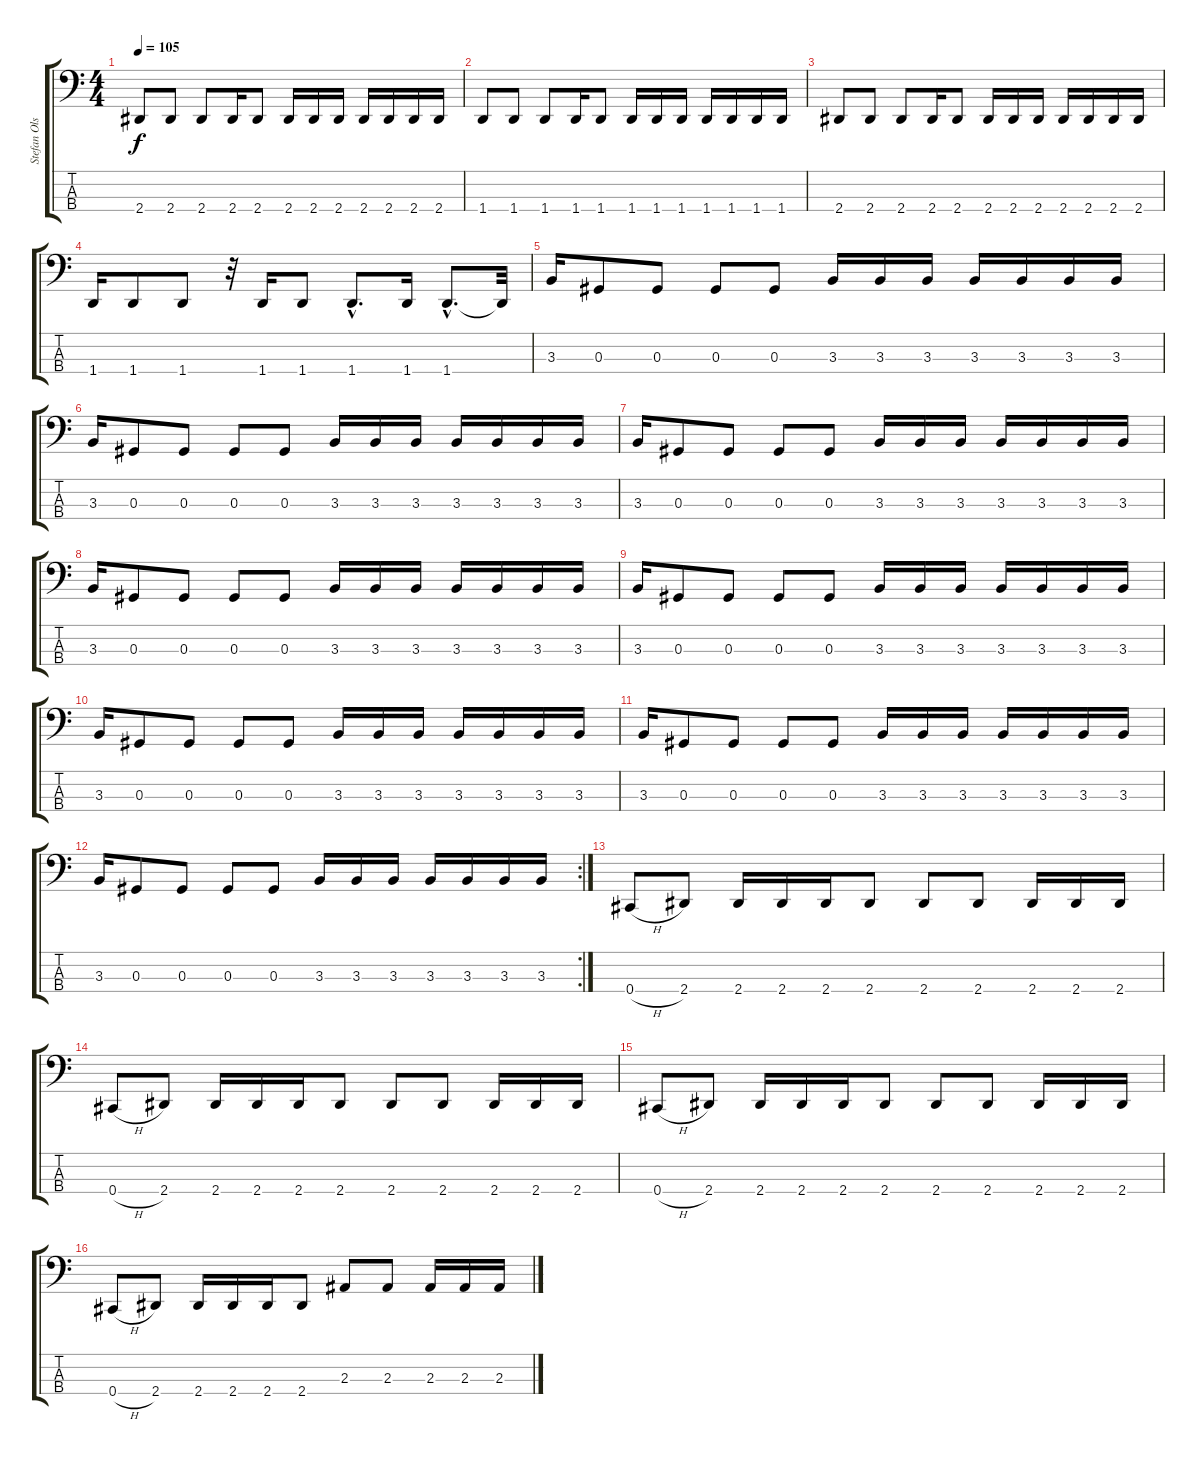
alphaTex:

\track ("Stefan Olsdal" "Stefan Ols") {instrument electricbassfinger}
\staff {score tabs}
\tuning (Gb2 Db2 Ab1 Db1) {hide}
\ts (4 4)
\tempo 105
\clef f4
\ks c
2.4.8{dy f} 2.4.8 2.4.8 2.4.16 2.4.8 2.4.16 2.4.16 2.4.16 2.4.16 2.4.16 2.4.16 2.4.16 |
1.4.8 1.4.8 1.4.8 1.4.16 1.4.8 1.4.16 1.4.16 1.4.16 1.4.16 1.4.16 1.4.16 1.4.16 |
2.4.8 2.4.8 2.4.8 2.4.16 2.4.8 2.4.16 2.4.16 2.4.16 2.4.16 2.4.16 2.4.16 2.4.16 |
1.4.16 1.4.8 1.4.8 r.32 1.4.16 1.4.8 1.4{hac}.8{d} 1.4.16 1.4{hac}.8{d} 1.4{t}.32 |
3.3.16 0.3.8 0.3.8 0.3.8 0.3.8 3.3.16 3.3.16 3.3.16 3.3.16 3.3.16 3.3.16 3.3.16 |
3.3.16 0.3.8 0.3.8 0.3.8 0.3.8 3.3.16 3.3.16 3.3.16 3.3.16 3.3.16 3.3.16 3.3.16 |
3.3.16 0.3.8 0.3.8 0.3.8 0.3.8 3.3.16 3.3.16 3.3.16 3.3.16 3.3.16 3.3.16 3.3.16 |
3.3.16 0.3.8 0.3.8 0.3.8 0.3.8 3.3.16 3.3.16 3.3.16 3.3.16 3.3.16 3.3.16 3.3.16 |
3.3.16 0.3.8 0.3.8 0.3.8 0.3.8 3.3.16 3.3.16 3.3.16 3.3.16 3.3.16 3.3.16 3.3.16 |
3.3.16 0.3.8 0.3.8 0.3.8 0.3.8 3.3.16 3.3.16 3.3.16 3.3.16 3.3.16 3.3.16 3.3.16 |
3.3.16 0.3.8 0.3.8 0.3.8 0.3.8 3.3.16 3.3.16 3.3.16 3.3.16 3.3.16 3.3.16 3.3.16 |
\rc 2
3.3.16 0.3.8 0.3.8 0.3.8 0.3.8 3.3.16 3.3.16 3.3.16 3.3.16 3.3.16 3.3.16 3.3.16 |
0.4{h}.8 2.4.8 2.4.16 2.4.16 2.4.16 2.4.8 2.4.8 2.4.8 2.4.16 2.4.16 2.4.16 |
0.4{h}.8 2.4.8 2.4.16 2.4.16 2.4.16 2.4.8 2.4.8 2.4.8 2.4.16 2.4.16 2.4.16 |
0.4{h}.8 2.4.8 2.4.16 2.4.16 2.4.16 2.4.8 2.4.8 2.4.8 2.4.16 2.4.16 2.4.16 |
0.4{h}.8 2.4.8 2.4.16 2.4.16 2.4.16 2.4.8 2.3.8 2.3.8 2.3.16 2.3.16 2.3.16
